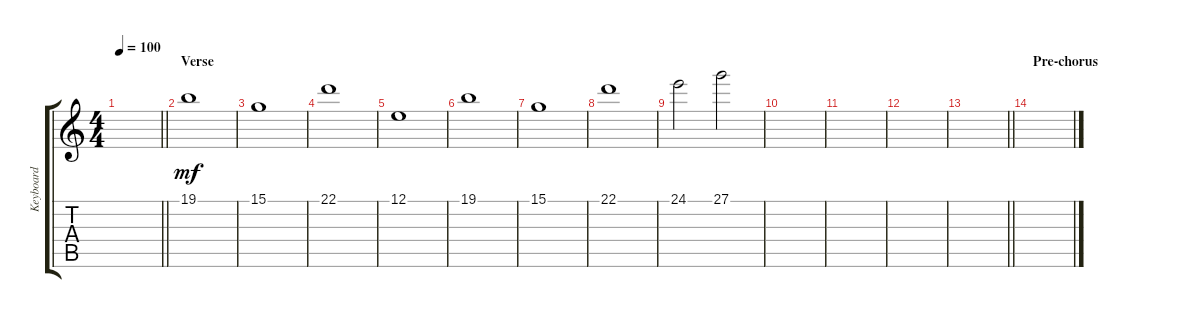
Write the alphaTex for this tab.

\track ("Keyboard" "Keyboard") {instrument stringensemble1}
\staff {score tabs}
\tuning (E4 B3 G3 D3 A2 E2) {hide}
\ts (4 4)
\tempo 100
\clef g2
\barLineRight lightlight
\ks c
|
\section ("" "Verse")
19.1.1{dy mf} |
15.1.1 |
22.1.1 |
12.1.1 |
19.1.1 |
15.1.1 |
22.1.1 |
24.1.2 27.1.2 |
|
|
|
\barLineRight lightlight
|
\section ("" "Pre-chorus")
